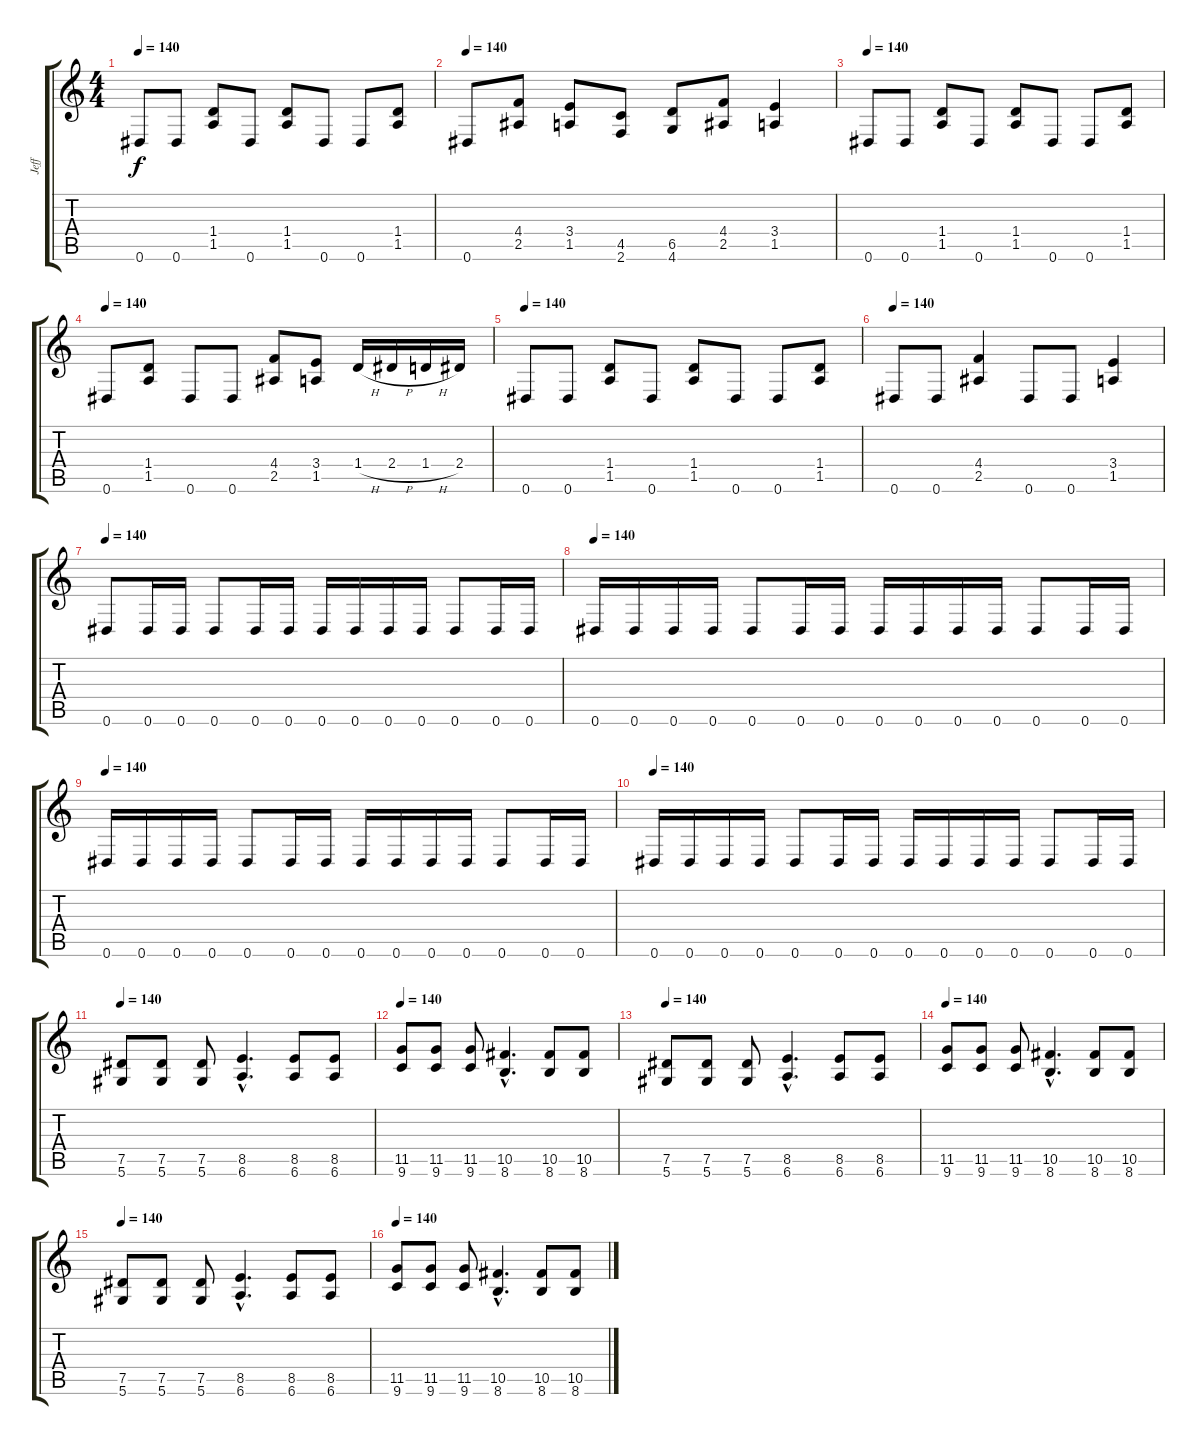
\track ("Jeff" "Jeff") {instrument distortionguitar}
\staff {score tabs}
\tuning (Eb4 Bb3 Gb3 Db3 Ab2 Eb2) {hide}
\ts (4 4)
\tempo 140
\clef g2
\ks c
0.6.8{dy f} 0.6.8 (1.4 1.5).8 0.6.8 (1.4 1.5).8 0.6.8 0.6.8 (1.4 1.5).8 |
\tempo 140
0.6.8 (4.4 2.5).8 (3.4 1.5).8 (4.5 2.6).8 (6.5 4.6).8 (4.4 2.5).8 (3.4 1.5).4 |
\tempo 140
0.6.8 0.6.8 (1.4 1.5).8 0.6.8 (1.4 1.5).8 0.6.8 0.6.8 (1.4 1.5).8 |
\tempo 140
0.6.8 (1.4 1.5).8 0.6.8 0.6.8 (4.4 2.5).8 (3.4 1.5).8 1.4{h}.16 2.4{h}.16 1.4{h}.16 2.4.16 |
\tempo 140
0.6.8 0.6.8 (1.4 1.5).8 0.6.8 (1.4 1.5).8 0.6.8 0.6.8 (1.4 1.5).8 |
\tempo 140
0.6.8 0.6.8 (4.4 2.5).4 0.6.8 0.6.8 (3.4 1.5).4 |
\tempo 140
0.6.8 0.6.16 0.6.16 0.6.8 0.6.16 0.6.16 0.6.16 0.6.16 0.6.16 0.6.16 0.6.8 0.6.16 0.6.16 |
\tempo 140
0.6.16 0.6.16 0.6.16 0.6.16 0.6.8 0.6.16 0.6.16 0.6.16 0.6.16 0.6.16 0.6.16 0.6.8 0.6.16 0.6.16 |
\tempo 140
0.6.16 0.6.16 0.6.16 0.6.16 0.6.8 0.6.16 0.6.16 0.6.16 0.6.16 0.6.16 0.6.16 0.6.8 0.6.16 0.6.16 |
\tempo 140
0.6.16 0.6.16 0.6.16 0.6.16 0.6.8 0.6.16 0.6.16 0.6.16 0.6.16 0.6.16 0.6.16 0.6.8 0.6.16 0.6.16 |
\tempo 140
(7.5 5.6).8 (7.5 5.6).8 (7.5 5.6).8 (8.5{hac} 6.6{hac}).4{d} (8.5 6.6).8 (8.5 6.6).8 |
\tempo 140
(11.5 9.6).8 (11.5 9.6).8 (11.5 9.6).8 (10.5{hac} 8.6{hac}).4{d} (10.5 8.6).8 (10.5 8.6).8 |
\tempo 140
(7.5 5.6).8 (7.5 5.6).8 (7.5 5.6).8 (8.5{hac} 6.6{hac}).4{d} (8.5 6.6).8 (8.5 6.6).8 |
\tempo 140
(11.5 9.6).8 (11.5 9.6).8 (11.5 9.6).8 (10.5{hac} 8.6{hac}).4{d} (10.5 8.6).8 (10.5 8.6).8 |
\tempo 140
(7.5 5.6).8 (7.5 5.6).8 (7.5 5.6).8 (8.5{hac} 6.6{hac}).4{d} (8.5 6.6).8 (8.5 6.6).8 |
\tempo 140
(11.5 9.6).8 (11.5 9.6).8 (11.5 9.6).8 (10.5{hac} 8.6{hac}).4{d} (10.5 8.6).8 (10.5 8.6).8
